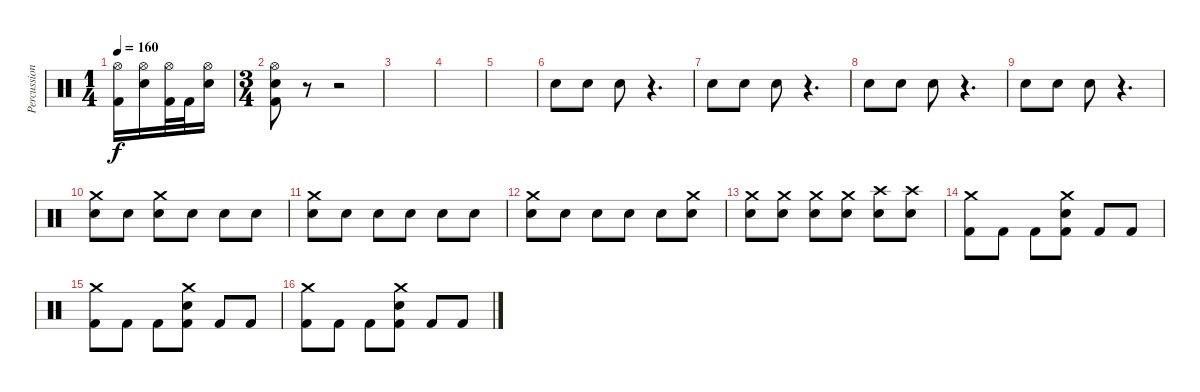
\track ("Percussions" "Percussion") {instrument percussion}
\staff {score}
\articulation defaults
\ts (1 4)
\tempo 160
\clef neutral
\ks c
("Hi-Hat (open)" "Kick (hit) 2").16{dy f} ("Hi-Hat (open)" "Electric Snare (hit)").16 ("Hi-Hat (open)" "Kick (hit) 2").32 "Kick (hit) 2".32 ("Hi-Hat (open)" "Electric Snare (hit)").16 |
\ts (3 4)
("Hi-Hat (open)" "Electric Snare (hit)" "Kick (hit) 2").8 r.8 r.2 |
|
|
|
"Electric Snare (hit)".8 "Electric Snare (hit)".8 "Electric Snare (hit)".8 r.4{d} |
"Electric Snare (hit)".8 "Electric Snare (hit)".8 "Electric Snare (hit)".8 r.4{d} |
"Electric Snare (hit)".8 "Electric Snare (hit)".8 "Electric Snare (hit)".8 r.4{d} |
"Electric Snare (hit)".8 "Electric Snare (hit)".8 "Electric Snare (hit)".8 r.4{d} |
("Crash medium (hit)" "Electric Snare (hit)").8 "Electric Snare (hit)".8 ("Crash medium (hit)" "Electric Snare (hit)").8 "Electric Snare (hit)".8 "Electric Snare (hit)".8 "Electric Snare (hit)".8 |
("Crash medium (hit)" "Electric Snare (hit)").8 "Electric Snare (hit)".8 "Electric Snare (hit)".8 "Electric Snare (hit)".8 "Electric Snare (hit)".8 "Electric Snare (hit)".8 |
("Crash medium (hit)" "Electric Snare (hit)").8 "Electric Snare (hit)".8 "Electric Snare (hit)".8 "Electric Snare (hit)".8 "Electric Snare (hit)".8 ("Crash medium (hit)" "Electric Snare (hit)").8 |
("Crash medium (hit)" "Electric Snare (hit)").8 ("Crash medium (hit)" "Electric Snare (hit)").8 ("Crash medium (hit)" "Electric Snare (hit)").8 ("Crash medium (hit)" "Electric Snare (hit)").8 ("Crash high (hit)" "Electric Snare (hit)").8 ("Crash high (hit)" "Electric Snare (hit)").8 |
("Crash medium (hit)" "Kick (hit) 2").8 "Kick (hit) 2".8 "Kick (hit) 2".8 ("Crash medium (hit)" "Electric Snare (hit)" "Kick (hit) 2").8 "Kick (hit) 2".8 "Kick (hit) 2".8 |
("Crash medium (hit)" "Kick (hit) 2").8 "Kick (hit) 2".8 "Kick (hit) 2".8 ("Crash medium (hit)" "Electric Snare (hit)" "Kick (hit) 2").8 "Kick (hit) 2".8 "Kick (hit) 2".8 |
("Crash medium (hit)" "Kick (hit) 2").8 "Kick (hit) 2".8 "Kick (hit) 2".8 ("Crash medium (hit)" "Electric Snare (hit)" "Kick (hit) 2").8 "Kick (hit) 2".8 "Kick (hit) 2".8
